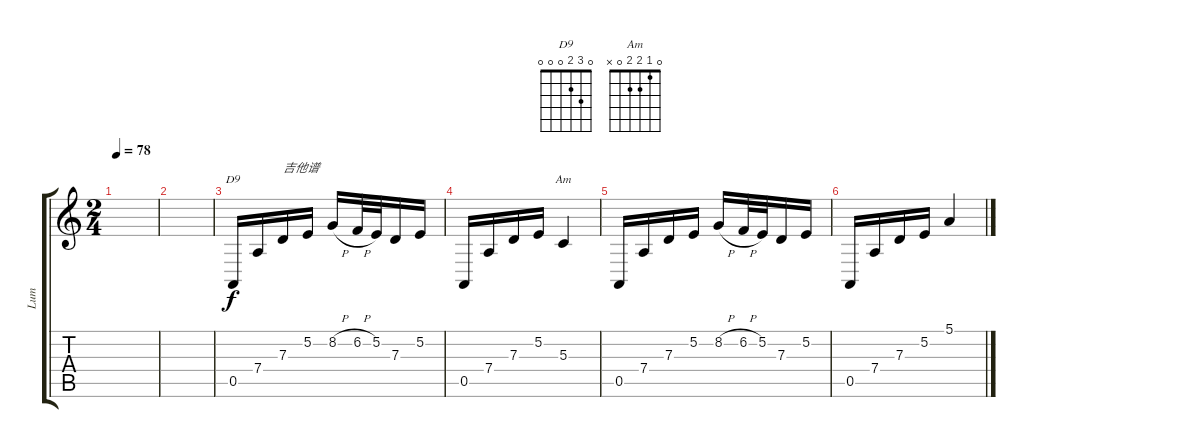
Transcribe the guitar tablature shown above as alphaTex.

\track ("Lum" "Lum") {instrument dulcimer}
\staff {score tabs}
\tuning (E4 B3 G3 D3 A2 E2) {hide}
\chord ("D9" 0 3 2 0 0 0)
\chord ("Am" 0 1 2 2 0 x)
\ts (2 4)
\tempo 78
\clef g2
\ks c
|
|
0.5.16{ch "D9"} 7.4.16 7.3.16{txt "吉他谱"} 5.2.16 8.2{h}.16 6.2{h}.32 5.2.32 7.3.16 5.2.16 |
0.5.16 7.4.16 7.3.16 5.2.16 5.3.4{ch "Am"} |
0.5.16 7.4.16 7.3.16 5.2.16 8.2{h}.16 6.2{h}.32 5.2.32 7.3.16 5.2.16 |
0.5.16 7.4.16 7.3.16 5.2.16 5.1.4
